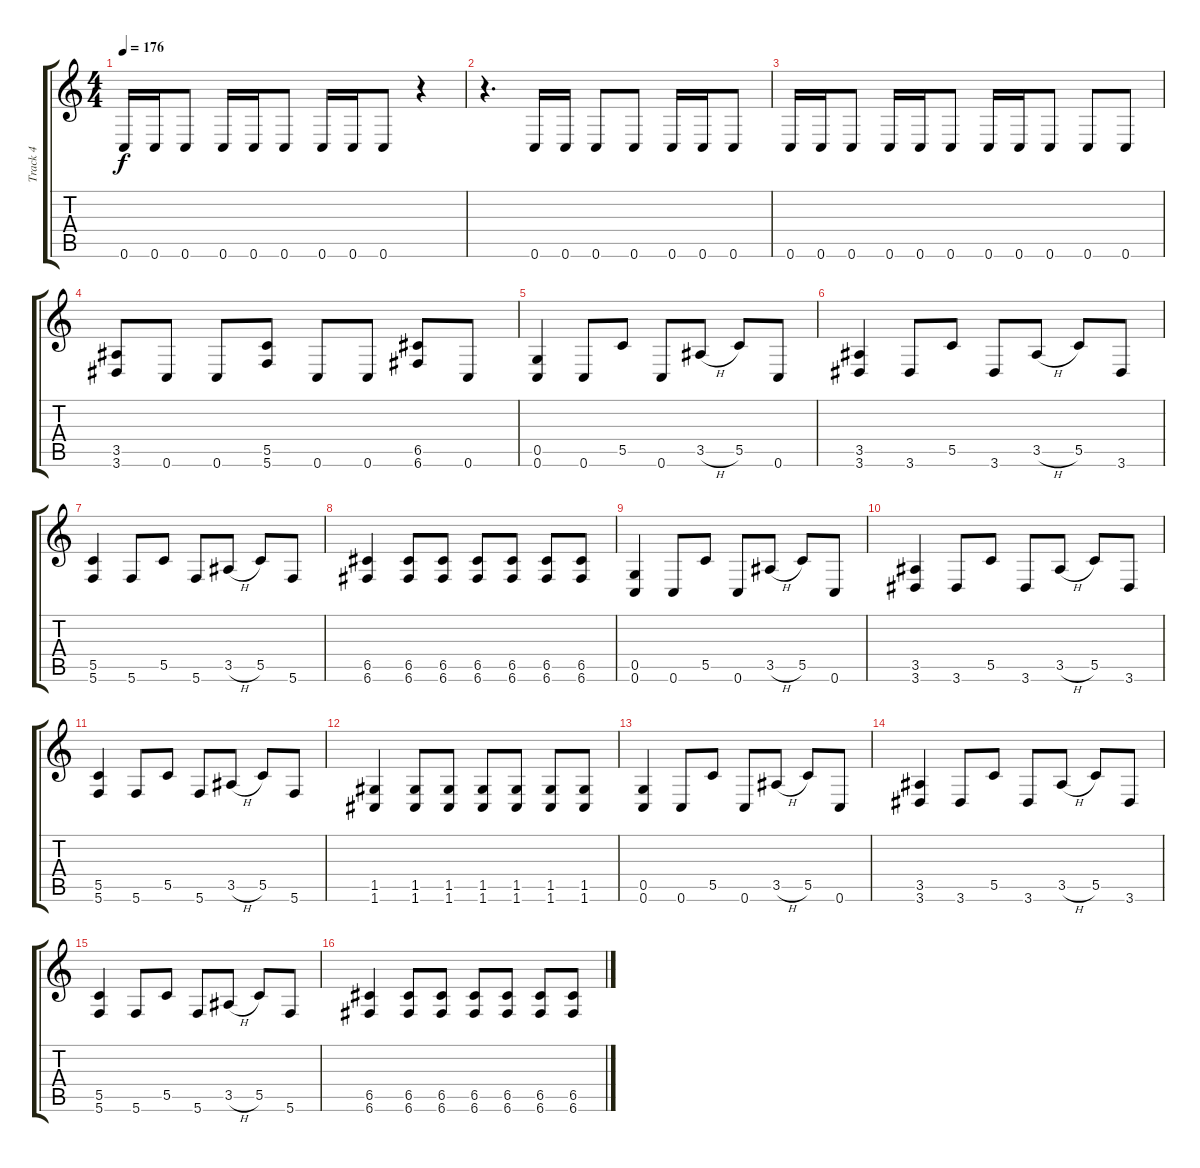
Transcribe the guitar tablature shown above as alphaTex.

\track ("Track 4" "Track 4") {mute instrument distortionguitar}
\staff {score tabs}
\tuning (D4 A3 F3 C3 G2 C2) {hide}
\ts (4 4)
\tempo 176
\clef g2
\ks c
0.6.16{dy f} 0.6.16 0.6.8 0.6.16 0.6.16 0.6.8 0.6.16 0.6.16 0.6.8 r.4 |
r.4{d} 0.6.16 0.6.16 0.6.8 0.6.8 0.6.16 0.6.16 0.6.8 |
0.6.16 0.6.16 0.6.8 0.6.16 0.6.16 0.6.8 0.6.16 0.6.16 0.6.8 0.6.8 0.6.8 |
(3.5 3.6).8 0.6.8 0.6.8 (5.5 5.6).8 0.6.8 0.6.8 (6.5 6.6).8 0.6.8 |
(0.5 0.6).4 0.6.8 5.5.8 0.6.8 3.5{h}.8 5.5.8 0.6.8 |
(3.5 3.6).4 3.6.8 5.5.8 3.6.8 3.5{h}.8 5.5.8 3.6.8 |
(5.5 5.6).4 5.6.8 5.5.8 5.6.8 3.5{h}.8 5.5.8 5.6.8 |
(6.5 6.6).4 (6.5 6.6).8 (6.5 6.6).8 (6.5 6.6).8 (6.5 6.6).8 (6.5 6.6).8 (6.5 6.6).8 |
(0.5 0.6).4 0.6.8 5.5.8 0.6.8 3.5{h}.8 5.5.8 0.6.8 |
(3.5 3.6).4 3.6.8 5.5.8 3.6.8 3.5{h}.8 5.5.8 3.6.8 |
(5.5 5.6).4 5.6.8 5.5.8 5.6.8 3.5{h}.8 5.5.8 5.6.8 |
(1.5 1.6).4 (1.5 1.6).8 (1.5 1.6).8 (1.5 1.6).8 (1.5 1.6).8 (1.5 1.6).8 (1.5 1.6).8 |
(0.5 0.6).4{volume 14} 0.6.8 5.5.8 0.6.8 3.5{h}.8 5.5.8 0.6.8 |
(3.5 3.6).4 3.6.8 5.5.8 3.6.8 3.5{h}.8 5.5.8 3.6.8 |
(5.5 5.6).4 5.6.8 5.5.8 5.6.8 3.5{h}.8 5.5.8 5.6.8 |
(6.5 6.6).4 (6.5 6.6).8 (6.5 6.6).8 (6.5 6.6).8 (6.5 6.6).8 (6.5 6.6).8 (6.5 6.6).8
